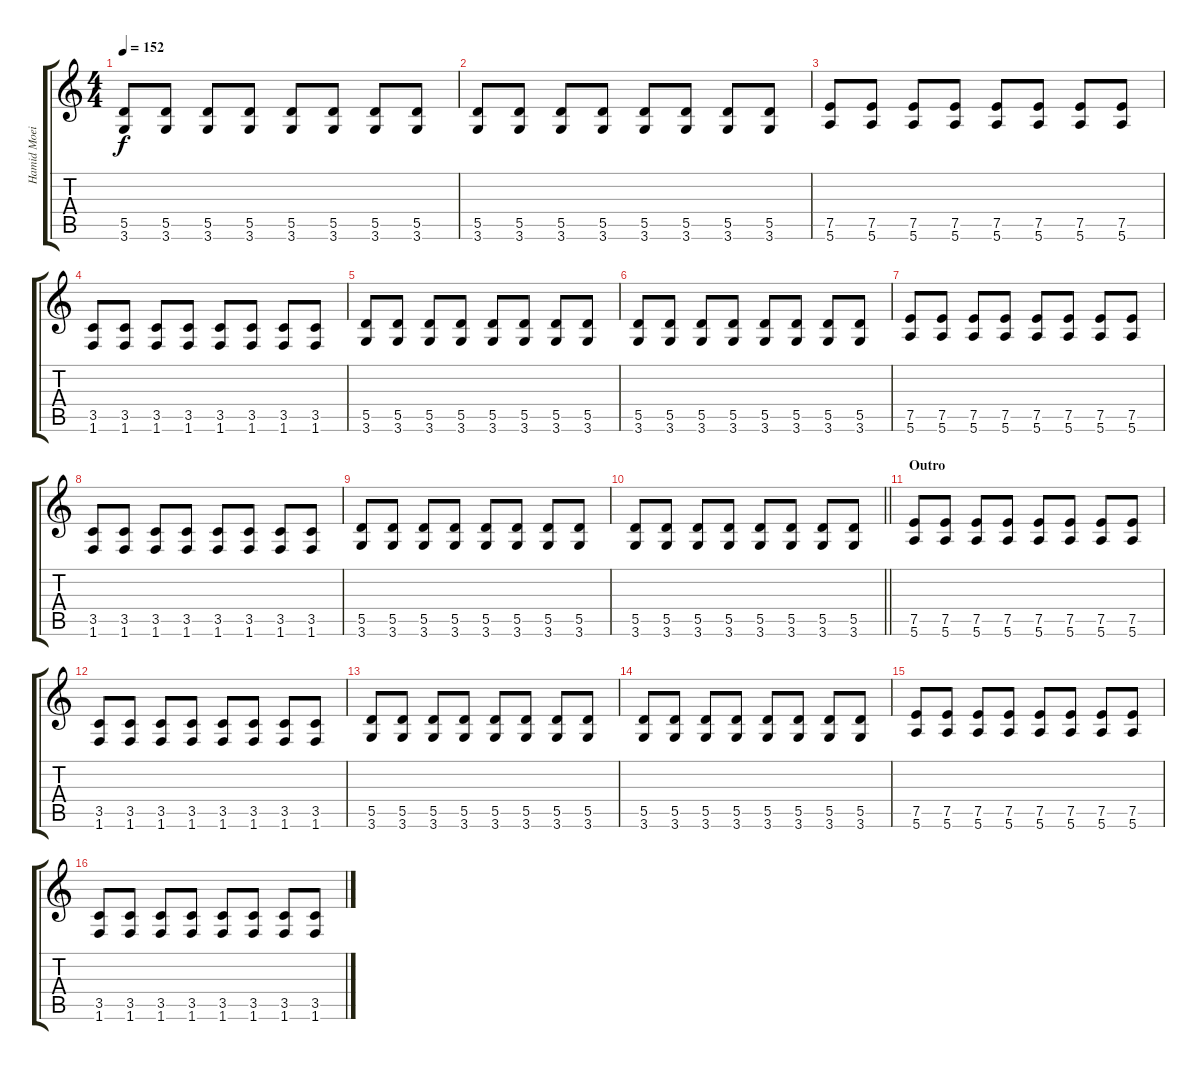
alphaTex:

\track ("Hamid Moeini" "Hamid Moei") {instrument distortionguitar}
\staff {score tabs}
\tuning (E4 B3 G3 D3 A2 E2) {hide}
\ts (4 4)
\tempo 152
\clef g2
\ks aminor
(5.5 3.6).8{dy f} (5.5 3.6).8 (5.5 3.6).8 (5.5 3.6).8 (5.5 3.6).8 (5.5 3.6).8 (5.5 3.6).8 (5.5 3.6).8 |
(5.5 3.6).8 (5.5 3.6).8 (5.5 3.6).8 (5.5 3.6).8 (5.5 3.6).8 (5.5 3.6).8 (5.5 3.6).8 (5.5 3.6).8 |
(7.5 5.6).8 (7.5 5.6).8 (7.5 5.6).8 (7.5 5.6).8 (7.5 5.6).8 (7.5 5.6).8 (7.5 5.6).8 (7.5 5.6).8 |
(3.5 1.6).8 (3.5 1.6).8 (3.5 1.6).8 (3.5 1.6).8 (3.5 1.6).8 (3.5 1.6).8 (3.5 1.6).8 (3.5 1.6).8 |
(5.5 3.6).8 (5.5 3.6).8 (5.5 3.6).8 (5.5 3.6).8 (5.5 3.6).8 (5.5 3.6).8 (5.5 3.6).8 (5.5 3.6).8 |
(5.5 3.6).8 (5.5 3.6).8 (5.5 3.6).8 (5.5 3.6).8 (5.5 3.6).8 (5.5 3.6).8 (5.5 3.6).8 (5.5 3.6).8 |
(7.5 5.6).8 (7.5 5.6).8 (7.5 5.6).8 (7.5 5.6).8 (7.5 5.6).8 (7.5 5.6).8 (7.5 5.6).8 (7.5 5.6).8 |
(3.5 1.6).8 (3.5 1.6).8 (3.5 1.6).8 (3.5 1.6).8 (3.5 1.6).8 (3.5 1.6).8 (3.5 1.6).8 (3.5 1.6).8 |
(5.5 3.6).8 (5.5 3.6).8 (5.5 3.6).8 (5.5 3.6).8 (5.5 3.6).8 (5.5 3.6).8 (5.5 3.6).8 (5.5 3.6).8 |
\barLineRight lightlight
(5.5 3.6).8 (5.5 3.6).8 (5.5 3.6).8 (5.5 3.6).8 (5.5 3.6).8 (5.5 3.6).8 (5.5 3.6).8 (5.5 3.6).8 |
\section ("" "Outro")
(7.5 5.6).8 (7.5 5.6).8 (7.5 5.6).8 (7.5 5.6).8 (7.5 5.6).8 (7.5 5.6).8 (7.5 5.6).8 (7.5 5.6).8 |
(3.5 1.6).8 (3.5 1.6).8 (3.5 1.6).8 (3.5 1.6).8 (3.5 1.6).8 (3.5 1.6).8 (3.5 1.6).8 (3.5 1.6).8 |
(5.5 3.6).8 (5.5 3.6).8 (5.5 3.6).8 (5.5 3.6).8 (5.5 3.6).8 (5.5 3.6).8 (5.5 3.6).8 (5.5 3.6).8 |
(5.5 3.6).8 (5.5 3.6).8 (5.5 3.6).8 (5.5 3.6).8 (5.5 3.6).8 (5.5 3.6).8 (5.5 3.6).8 (5.5 3.6).8 |
(7.5 5.6).8 (7.5 5.6).8 (7.5 5.6).8 (7.5 5.6).8 (7.5 5.6).8 (7.5 5.6).8 (7.5 5.6).8 (7.5 5.6).8 |
(3.5 1.6).8 (3.5 1.6).8 (3.5 1.6).8 (3.5 1.6).8 (3.5 1.6).8 (3.5 1.6).8 (3.5 1.6).8 (3.5 1.6).8
